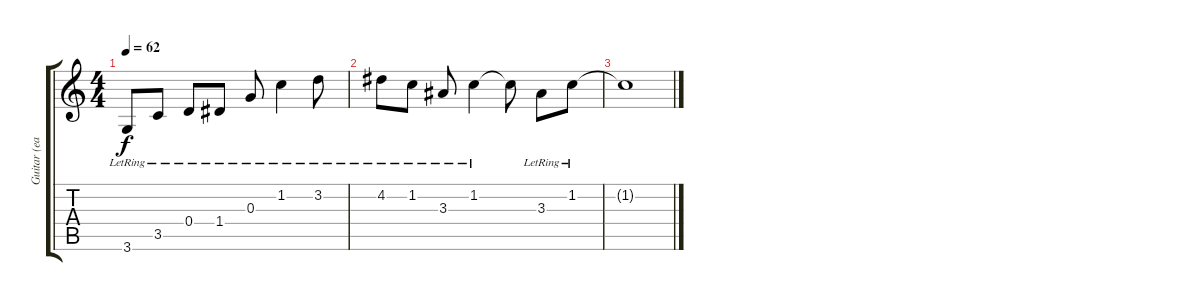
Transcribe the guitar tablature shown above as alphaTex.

\track ("Guitar (easy)" "Guitar (ea") {instrument acousticguitarsteel}
\staff {score tabs}
\tuning (E4 B3 G3 D3 A2 E2) {hide}
\ts (4 4)
\tempo 62
\clef g2
\ks c
3.6{lr}.8{dy f} 3.5{lr}.8 0.4{lr}.8 1.4{lr}.8 0.3{lr}.8 1.2{lr}.4 3.2{lr}.8 |
4.2{lr}.8 1.2{lr}.8 3.3{lr}.8 1.2{lr}.4 1.2{t}.8 3.3{lr}.8 1.2{lr}.8 |
1.2{t}.1
